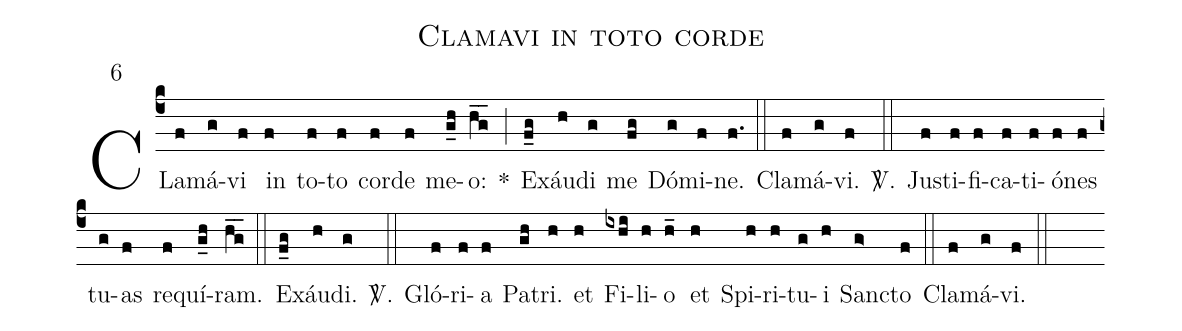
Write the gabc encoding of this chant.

name: Clamavi in toto corde;
mode: 6;
%%
(c4)
CLa(f)má(g)vi(f) in(f) to(f)to(f) cor(f)de(f) me(g_h)o:(hg__) *(;)
Ex(f_g)áu(h)di(g) me(fg) Dó(g)mi(f)ne.(f.) (::)
Cla(f)má(g)vi.(f) <sp>V/</sp>.(::)
Ju(f)sti(f)fi(f)ca(f)ti(f)ó(f)nes(f) tu(g)as(f) re(f)quí(g_h)ram.(hg__) (::)
Ex(f_g)áu(h)di.(g) <sp>V/</sp>.(::)
Gló(f)ri(f)a(f) Pa(gh)tri.(h) et(h) Fi(ixhi)li(h)o(h_) et(h) Spi(h)ri(h)tu(g)i(h) San(g>)cto(f) (::)
Cla(f)má(g)vi.(f) (::)
